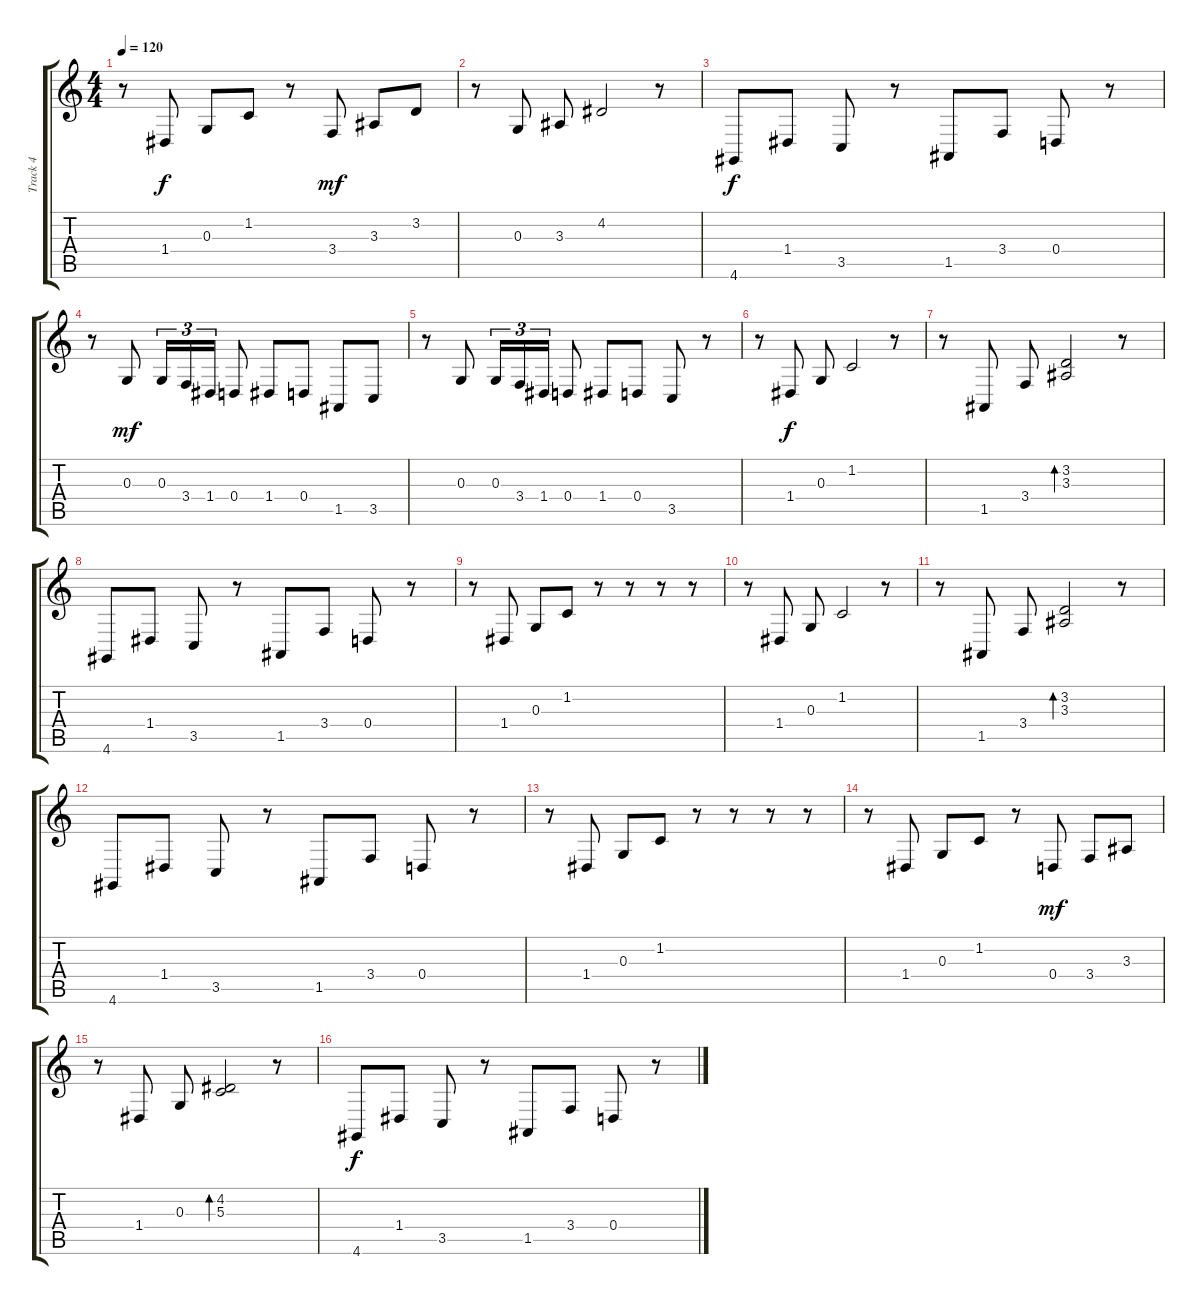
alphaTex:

\track ("Track 4" "Track 4") {instrument orchestralharp}
\staff {score tabs}
\tuning (E4 B3 G3 D3 A2 E2) {hide}
\ts (4 4)
\tempo 120
\clef g2
\ks c
r.8{dy f} 1.4.8 0.3.8 1.2.8 r.8 3.4.8{dy mf} 3.3.8 3.2.8 |
r.8 0.3.8 3.3.8 4.2.2 r.8 |
4.6.8{dy f} 1.4.8 3.5.8 r.8 1.5.8 3.4.8 0.4.8 r.8 |
r.8 0.3.8{dy mf} 0.3.16{tu (3 2)} 3.4.16{tu (3 2)} 1.4.16{tu (3 2)} 0.4.8 1.4.8 0.4.8 1.5.8 3.5.8 |
r.8 0.3.8 0.3.16{tu (3 2)} 3.4.16{tu (3 2)} 1.4.16{tu (3 2)} 0.4.8 1.4.8 0.4.8 3.5.8 r.8 |
r.8 1.4.8{dy f} 0.3.8 1.2.2 r.8 |
r.8 1.5.8 3.4.8 (3.2 3.3).2{bd 120} r.8 |
4.6.8 1.4.8 3.5.8 r.8 1.5.8 3.4.8 0.4.8 r.8 |
r.8 1.4.8 0.3.8 1.2.8 r.8 r.8 r.8 r.8 |
r.8 1.4.8 0.3.8 1.2.2 r.8 |
r.8 1.5.8 3.4.8 (3.2 3.3).2{bd 120} r.8 |
4.6.8 1.4.8 3.5.8 r.8 1.5.8 3.4.8 0.4.8 r.8 |
r.8 1.4.8 0.3.8 1.2.8 r.8 r.8 r.8 r.8 |
r.8 1.4.8 0.3.8 1.2.8 r.8 0.4.8{dy mf} 3.4.8 3.3.8 |
r.8 1.4.8 0.3.8 (4.2 5.3).2{bd 120} r.8 |
4.6.8{dy f} 1.4.8 3.5.8 r.8 1.5.8 3.4.8 0.4.8 r.8
